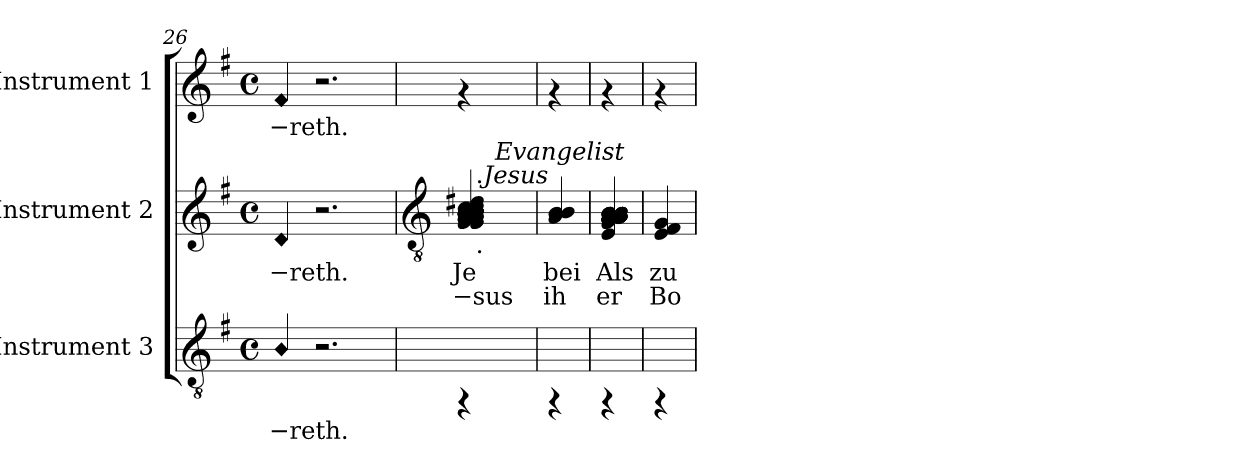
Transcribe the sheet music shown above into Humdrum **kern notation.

**kern	**text	**kern	**text	**text	**kern	**text
*part3	*part3	*part2	*part2	*part2	*part1	*part1
*staff3	*staff3	*staff2	*staff2	*staff2	*staff1	*staff1
*I"Instrument 3	*	*I"Instrument 2	*	*	*I"Instrument 1	*
*clefGv2	*	*clefG2	*	*	*clefG2	*
*k[f#]	*	*k[f#]	*	*	*k[f#]	*
*G:	*	*G:	*	*	*G:	*
*M4/4	*	*M4/4	*	*	*M4/4	*
*met(c)	*	*met(c)	*	*	*met(c)	*
=26	=26	=26	=26	=26	=26	=26
!LO:N:head=diamond	!LO:LY:b:cj	!LO:N:head=diamond	!LO:LY:b:rj	!	!LO:N:head=diamond	!LO:LY:b:cj
4B/	−reth.	4d/	−reth.	.	4f#/	−reth.
2.r	.	2.r	.	.	2.r	.
!!LO:LB:g=z
=27	=27	=27	=27	=27	=27	=27
*	*	*clefGv2	*	*	*	*
!	!	!LO:TX:a:i:t=Evangelist	!	!	!	!
!	!	!	!LO:LY:b:rj	!LO:LY:b:rj	!	!
*	*	*^	*	*	*	*
*	*	*	*^	*	*	*	*
*	*	*	*	*^	*	*	*	*
4rFF	.	4d#/ 4c/ 4B/ 4B/ 4B/ 4B/ 4B/ 4B/ 4B/ 4B/ 4B/ 4B/ 4B/ 4A/ 4A/ 4A/ 4A/ 4G/ 4G/ 4c/	16ryy	16ryy	16..ryy	Je	−sus	4rf	.
!	!	!	!LO:TX:a:t=.	!	!	!	!	!	!
!	!	!	!LO:TX:b:t=.	!	!	!	!	!	!
.	.	.	8.ryy	64ryy	.	.	.	.	.
!	!	!	!	!LO:TX:a:i:t=Jesus	!	!	!	!	!
.	.	.	.	8ryy	.	.	.	.	.
!	!	!	!	!	!LO:TX:a:i:t=Evangelist	!	!	!	!
.	.	.	.	.	8ryy	.	.	.	.
.	.	.	.	32.ryy	.	.	.	.	.
.	.	.	.	.	64ryy	.	.	.	.
!!LO:LB:g=z
=28	=28	=28	=28	=28	=28	=28	=28	=28	=28
!	!	!	!	!	!	!LO:LY:b:rj	!LO:LY:b:rj	!	!
*	*	*v	*v	*v	*v	*	*	*	*
4rFF	.	4B/ 4A/ 4B/	bei	ih	4rf	.
=29	=29	=29	=29	=29	=29	=29
!	!	!	!LO:LY:b:rj	!LO:LY:b:rj	!	!
4rFF	.	4B/ 4B/ 4B/ 4B/ 4B/ 4B/ 4A/ 4A/ 4A/ 4A/ 4A/ 4A/ 4A/ 4A/ 4A/ 4A/ 4A/ 4G/ 4E/	Als	er	4rf	.
!!LO:LB:g=z
=30	=30	=30	=30	=30	=30	=30
!	!	!	!LO:LY:b:rj	!LO:LY:b:rj	!	!
4rFF	.	4G/ 4F#/ 4E/	zu	Bo	4rf	.
=	=	=	=	=	=	=
*-	*-	*-	*-	*-	*-	*-
